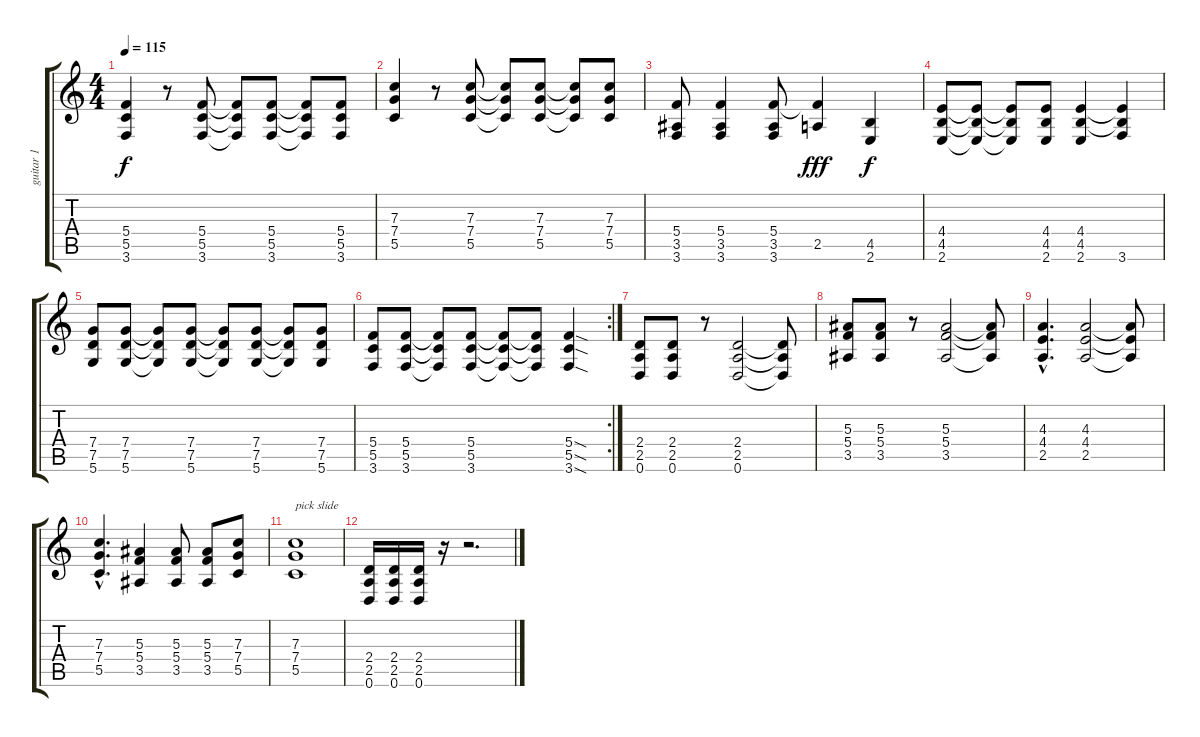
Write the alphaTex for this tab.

\track ("guitar 1" "guitar 1") {instrument distortionguitar}
\staff {score tabs}
\tuning (D4 A3 F3 C3 G2 D2) {hide}
\ts (4 4)
\tempo 115
\clef g2
\ks c
(5.4 5.5 3.6).4{dy f} r.8 (5.4 5.5 3.6).8 (5.4{t} 5.5{t} 3.6{t}).8 (5.4 5.5 3.6).8 (5.4{t} 5.5{t} 3.6{t}).8 (5.4 5.5 3.6).8 |
(7.3 7.4 5.5).4 r.8 (7.3 7.4 5.5).8 (7.3{t} 7.4{t} 5.5{t}).8 (7.3 7.4 5.5).8 (7.3{t} 7.4{t} 5.5{t}).8 (7.3 7.4 5.5).8 |
(5.4 3.5 3.6).8 (5.4 3.5 3.6).4 (5.4 3.5 3.6).8 (5.4{t} 2.5).4{dy fff} (4.5 2.6).4{dy f} |
(4.4 4.5 2.6).8 (4.4{t} 4.5{t} 2.6{t}).8 (4.4{t} 4.5{t} 2.6{t}).8 (4.4 4.5 2.6).8 (4.4 4.5 2.6).4 (4.4{t} 4.5{t} 3.6).4 |
(7.4 7.5 5.6).8 (7.4 7.5 5.6).8 (7.4{t} 7.5{t} 5.6{t}).8 (7.4 7.5 5.6).8 (7.4{t} 7.5{t} 5.6{t}).8 (7.4 7.5 5.6).8 (7.4{t} 7.5{t} 5.6{t}).8 (7.4 7.5 5.6).8 |
\rc 2
(5.4 5.5 3.6).8 (5.4 5.5 3.6).8 (5.4{t} 5.5{t} 3.6{t}).8 (5.4 5.5 3.6).8 (5.4{t} 5.5{t} 3.6{t}).8 (5.4{t} 5.5{t} 3.6{t}).8 (5.4{sod} 5.5{sod} 3.6{sod}).4 |
(2.4 2.5 0.6).8 (2.4 2.5 0.6).8 r.8 (2.4 2.5 0.6).2 (2.4{t} 2.5{t} 0.6{t}).8 |
(5.3 5.4 3.5).8 (5.3 5.4 3.5).8 r.8 (5.3 5.4 3.5).2 (5.3{t} 5.4{t} 3.5{t}).8 |
(4.3{hac} 4.4{hac} 2.5{hac}).4{d} (4.3 4.4 2.5).2 (4.3{t} 4.4{t} 2.5{t}).8 |
(7.3{hac} 7.4{hac} 5.5{hac}).4{d} (5.3 5.4 3.5).4 (5.3 5.4 3.5).8 (5.3 5.4 3.5).8 (7.3 7.4 5.5).8 |
(7.3 7.4 5.5).1{txt "pick slide"} |
(2.4 2.5 0.6).16 (2.4 2.5 0.6).16 (2.4 2.5 0.6).16 r.16 r.2{d}
